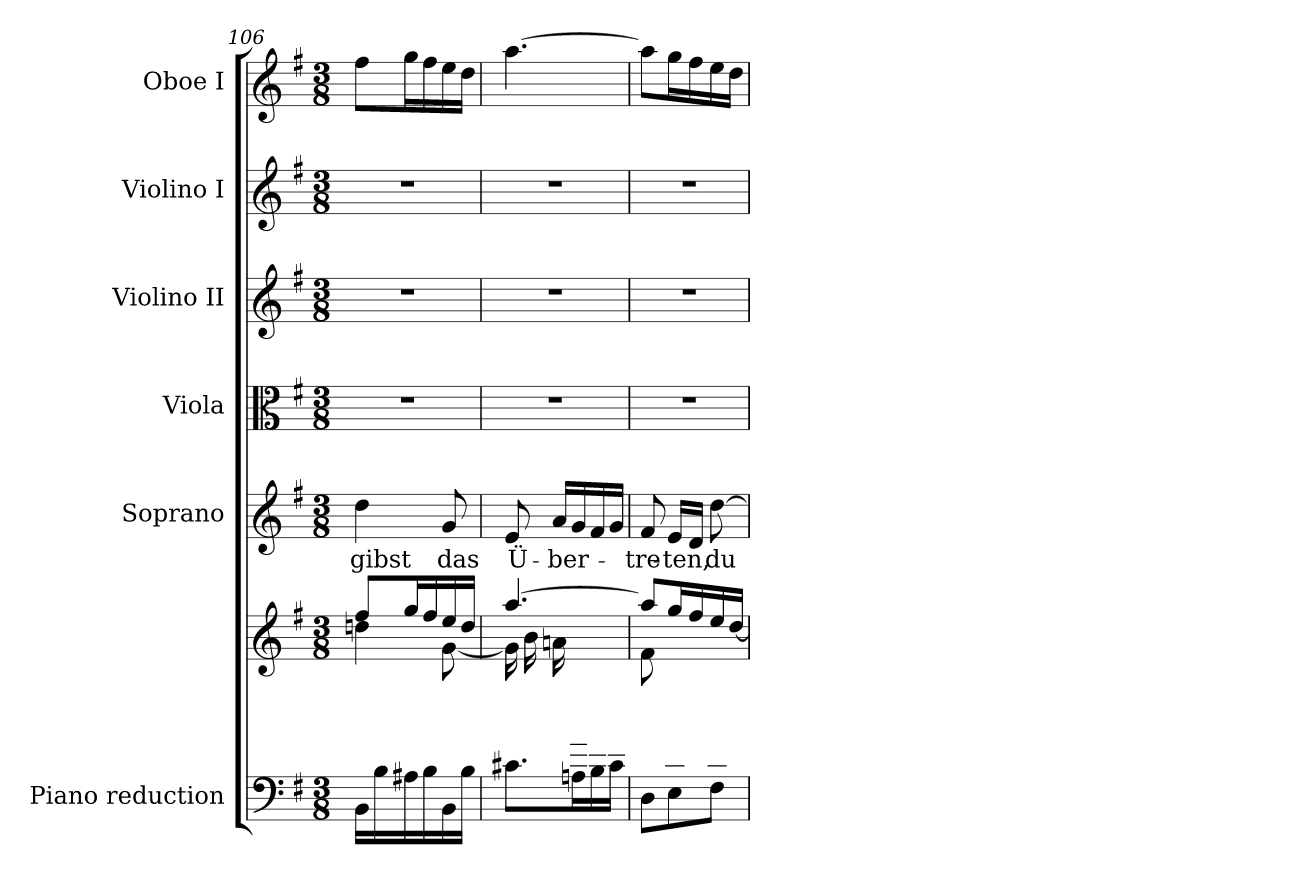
**kern	**kern	**kern	**text	**kern	**kern	**kern	**kern
*part6	*part6	*part5	*part5	*part4	*part3	*part2	*part1
*staff7	*staff6	*staff5	*staff5	*staff4	*staff3	*staff2	*staff1
*I"Piano reduction	*	*I"Soprano	*	*I"Viola	*I"Violino II	*I"Violino I	*I"Oboe I
*I'Pno	*	*	*	*I'Vla	*I'Vln	*I'Vln	*I'Ob
*clefF4	*clefG2	*clefG2	*	*clefC3	*clefG2	*clefG2	*clefG2
*k[f#]	*k[f#]	*k[f#]	*	*k[f#]	*k[f#]	*k[f#]	*k[f#]
*M3/8	*M3/8	*M3/8	*	*M3/8	*M3/8	*M3/8	*M3/8
=106	=106	=106	=106	=106	=106	=106	=106
*	*^	*	*	*	*	*	*
!	!	!	!	!LO:LY:b	!	!	!	!
16BB\LL	8ff#/L	4ddn\	4dd\	-gibst	4.r	4.r	4.r	8ff#\L
16B\	.	.	.	.	.	.	.	.
16A#X\	16gg/L	.	.	.	.	.	.	16gg\L
16B\	16ff#/	.	.	.	.	.	.	16ff#\
!	!	!	!	!LO:LY:b	!	!	!	!
16BB\	16ee/	[8g\	8g/	das	.	.	.	16ee\
16B\JJ	16dd/JJ	.	.	.	.	.	.	16dd\JJ
=107	=107	=107	=107	=107	=107	=107	=107	=107
*^	*	*	*	*	*	*	*	*
!	!	!	!	!	!LO:LY:b	!	!	!	!
8.ryy	8.c#X\L	[4.aa/	16g\LL]	8e/	Ü-	4.r	4.r	4.r	[4.aa\
.	.	.	16b\	.	.	.	.	.	.
!	!	!	!	!	!LO:LY:b	!	!	!	!
.	.	.	16an\	16a/LL	-ber-	.	.	.	.
16g/	16An\L	.	8.ryy	16g/	.	.	.	.	.
16f#/	16B\	.	.	16f#/	.	.	.	.	.
16e/JJ	16c#\JJ	.	.	16g/JJ	.	.	.	.	.
=108	=108	=108	=108	=108	=108	=108	=108	=108	=108
!	!	!	!	!	!LO:LY:b	!	!	!	!
8ryy	8D\L	8aa/L]	8f#\L	8f#/	-tre-	4.r	4.r	4.r	8aa\L]
!	!	!	!	!	!LO:LY:b	!	!	!	!
8c#X/	8E\	16gg/L	4ryy	16e/LL	-ten,	.	.	.	16gg\L
.	.	16ff#/	.	16d/JJ	.	.	.	.	16ff#\
!	!	!	!	!	!LO:LY:b	!	!	!	!
8d/J	8F#\J	16ee/	.	[8dd\	du	.	.	.	16ee\
.	.	[<16dd/JJ	.	.	.	.	.	.	16dd\JJ
*v	*v	*	*	*	*	*	*	*	*
*	*v	*v	*	*	*	*	*	*
=	=	=	=	=	=	=	=
*-	*-	*-	*-	*-	*-	*-	*-
